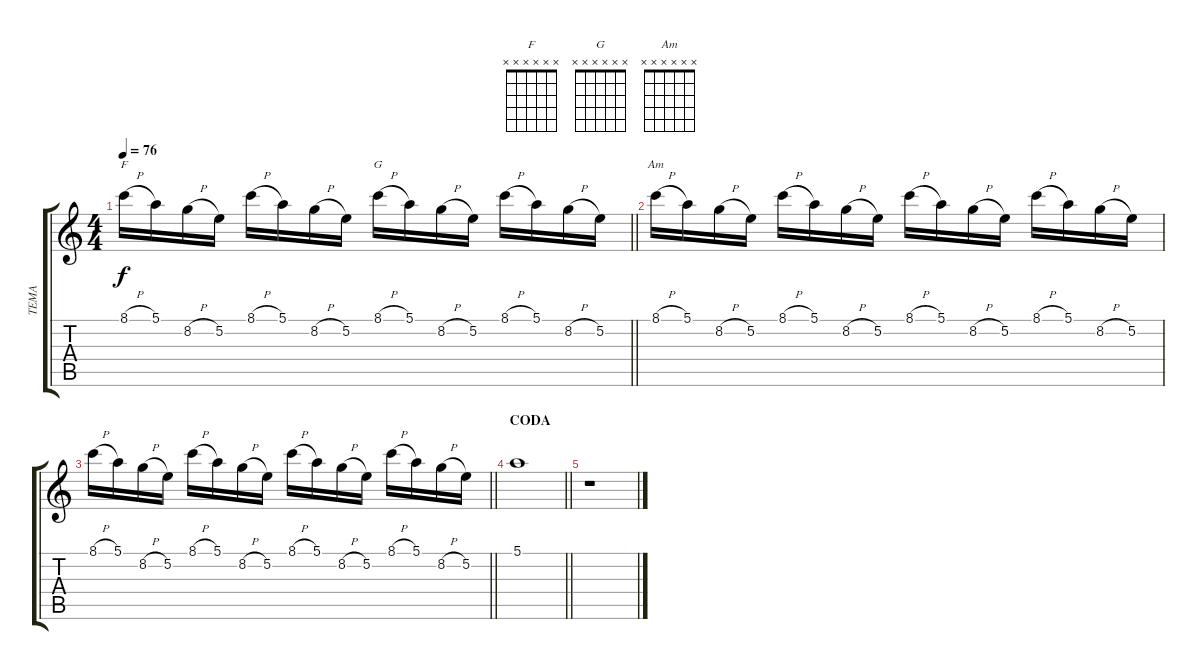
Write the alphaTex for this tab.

\track ("TEMA" "TEMA") {instrument overdrivenguitar}
\staff {score tabs}
\tuning (E4 B3 G3 D3 A2 E2) {hide}
\chord ("F" x x x x x x)
\chord ("G" x x x x x x)
\chord ("Am" x x x x x x)
\ts (4 4)
\tempo 76
\clef g2
\barLineRight lightlight
\ks c
8.1{h}.16{ch "F" dy f} 5.1.16 8.2{h}.16 5.2.16 8.1{h}.16 5.1.16 8.2{h}.16 5.2.16 8.1{h}.16{ch "G"} 5.1.16 8.2{h}.16 5.2.16 8.1{h}.16 5.1.16 8.2{h}.16 5.2.16 |
8.1{h}.16{ch "Am"} 5.1.16 8.2{h}.16 5.2.16 8.1{h}.16 5.1.16 8.2{h}.16 5.2.16 8.1{h}.16 5.1.16 8.2{h}.16 5.2.16 8.1{h}.16 5.1.16 8.2{h}.16 5.2.16 |
\barLineRight lightlight
8.1{h}.16 5.1.16 8.2{h}.16 5.2.16 8.1{h}.16 5.1.16 8.2{h}.16 5.2.16 8.1{h}.16 5.1.16 8.2{h}.16 5.2.16 8.1{h}.16 5.1.16 8.2{h}.16 5.2.16 |
\section ("" "CODA")
\barLineRight lightlight
5.1.1 |
r.1
